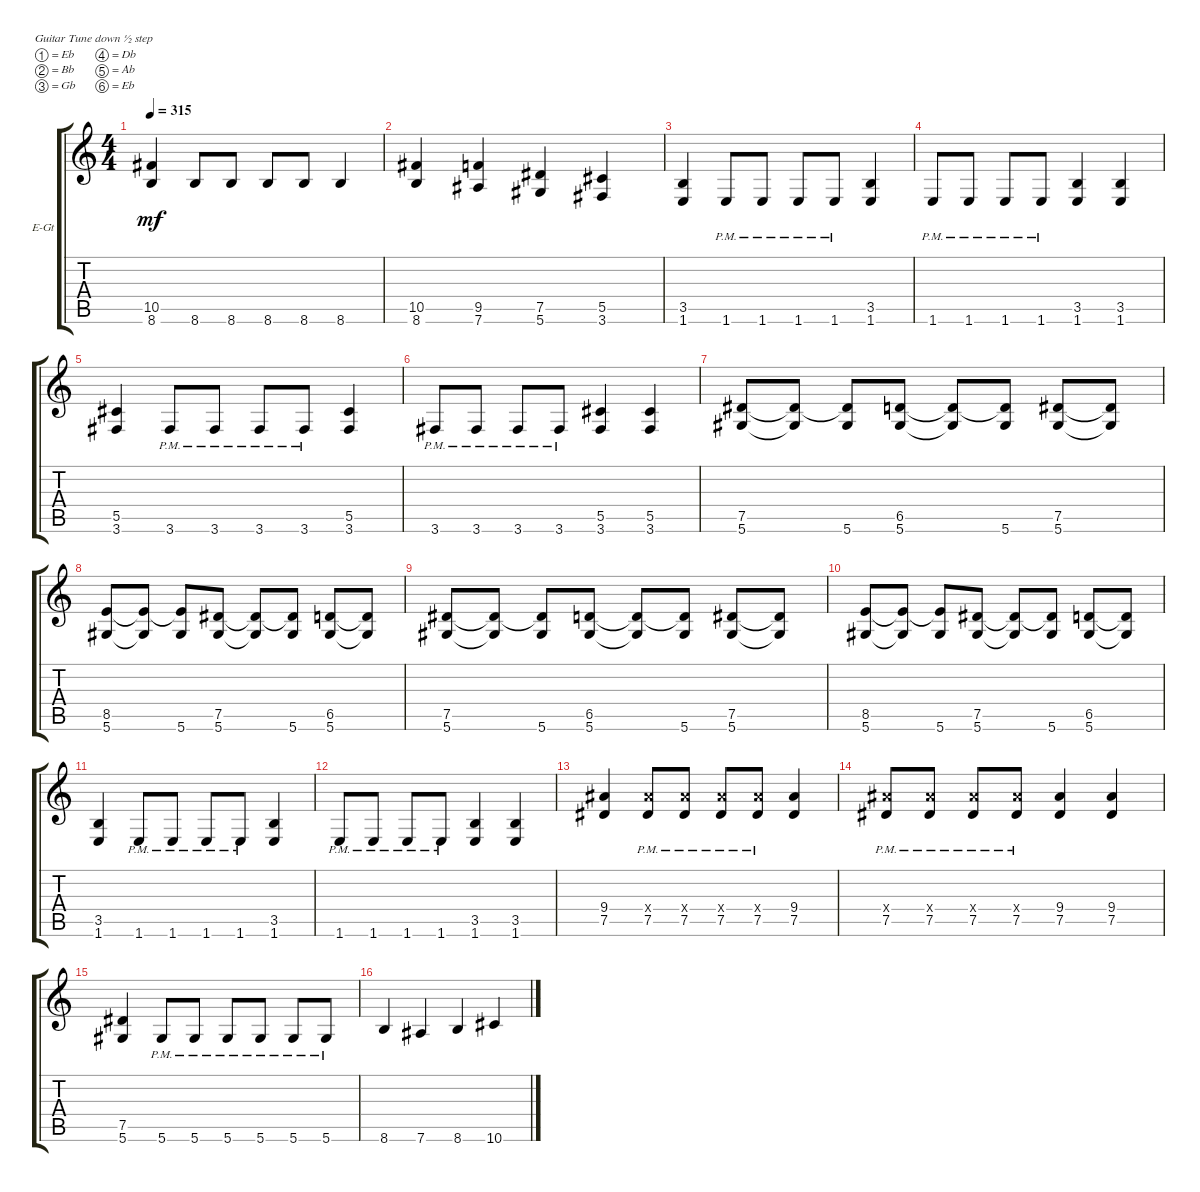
\bracketExtendMode groupsimilarinstruments
\firstSystemTrackNameOrientation horizontal
\otherSystemsTrackNameOrientation horizontal
\track ("right" "E-Gt") {instrument distortionguitar}
\staff {score tabs}
\tuning (Eb4 Bb3 Gb3 Db3 Ab2 Eb2)
\ts (4 4)
\tempo 315
\clef g2
\ks c
(8.6 10.5).4{dy mf} 8.6.8 8.6.8 8.6.8 8.6.8 8.6.4 |
(8.6 10.5).4 (7.6 9.5).4 (5.6 7.5).4 (3.6 5.5).4 |
(1.6 3.5).4 1.6{pm}.8 1.6{pm}.8 1.6{pm}.8 1.6{pm}.8 (1.6 3.5).4 |
1.6{pm}.8 1.6{pm}.8 1.6{pm}.8 1.6{pm}.8 (1.6 3.5).4 (1.6 3.5).4 |
(3.6 5.5).4 3.6{pm}.8 3.6{pm}.8 3.6{pm}.8 3.6{pm}.8 (3.6 5.5).4 |
3.6{pm}.8 3.6{pm}.8 3.6{pm}.8 3.6{pm}.8 (3.6 5.5).4 (3.6 5.5).4 |
(7.5 5.6).8 (7.5{t} 5.6{t}).8 (5.6 7.5{t}).8 (6.5 5.6).8 (6.5{t} 5.6{t}).8 (5.6 6.5{t}).8 (7.5 5.6).8 (7.5{t} 5.6{t}).8 |
(8.5 5.6).8 (5.6{t} 8.5{t}).8 (5.6 8.5{t}).8 (5.6 7.5).8 (5.6{t} 7.5{t}).8 (5.6 7.5{t}).8 (5.6 6.5).8 (5.6{t} 6.5{t}).8 |
(7.5 5.6).8 (7.5{t} 5.6{t}).8 (5.6 7.5{t}).8 (6.5 5.6).8 (6.5{t} 5.6{t}).8 (5.6 6.5{t}).8 (7.5 5.6).8 (7.5{t} 5.6{t}).8 |
(8.5 5.6).8 (5.6{t} 8.5{t}).8 (5.6 8.5{t}).8 (5.6 7.5).8 (5.6{t} 7.5{t}).8 (5.6 7.5{t}).8 (5.6 6.5).8 (5.6{t} 6.5{t}).8 |
(1.6 3.5).4 1.6{pm}.8 1.6{pm}.8 1.6{pm}.8 1.6{pm}.8 (1.6 3.5).4 |
1.6{pm}.8 1.6{pm}.8 1.6{pm}.8 1.6{pm}.8 (1.6 3.5).4 (1.6 3.5).4 |
(7.5 9.4).4 (7.5{pm} 9.4{x}).8 (7.5{pm} 9.4{x}).8 (7.5{pm} 9.4{x}).8 (7.5{pm} 9.4{x}).8 (7.5 9.4).4 |
(7.5{pm} 9.4{x}).8 (7.5{pm} 9.4{x}).8 (7.5{pm} 9.4{x}).8 (7.5{pm} 9.4{x}).8 (7.5 9.4).4 (7.5 9.4).4 |
(5.6 7.5).4 5.6{pm}.8 5.6{pm}.8 5.6{pm}.8 5.6{pm}.8 5.6{pm}.8 5.6{pm}.8 |
8.6.4 7.6.4 8.6.4 10.6.4
